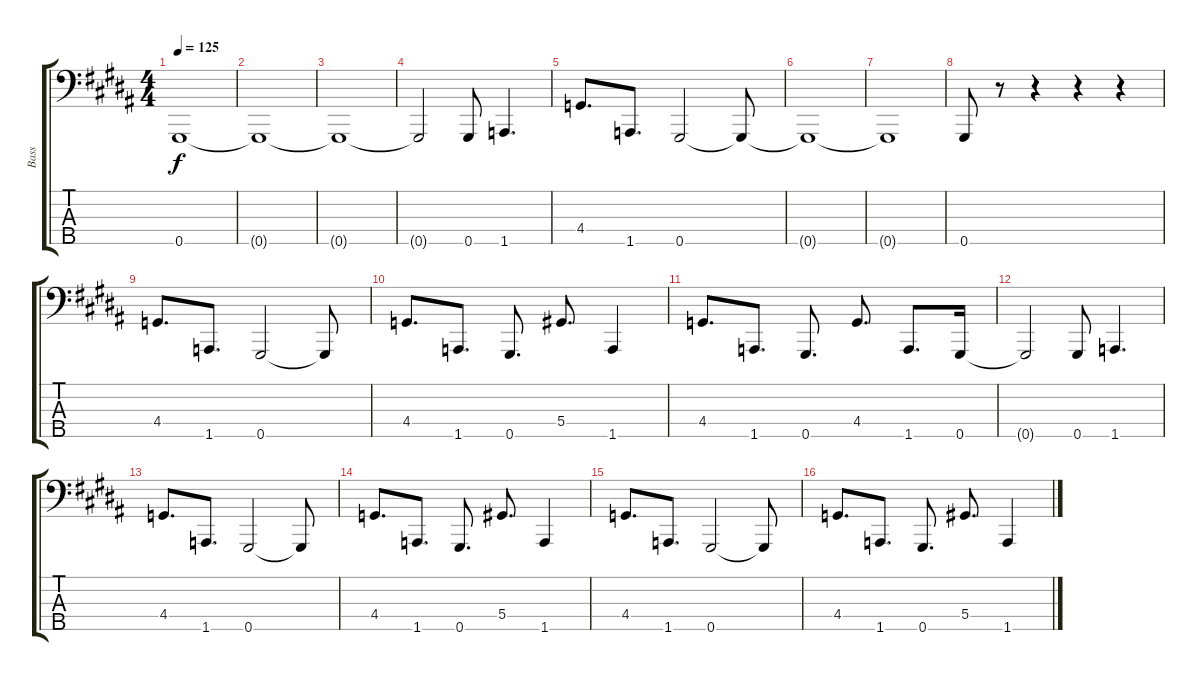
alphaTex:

\track ("Bass" "Bass") {instrument electricbassfinger}
\staff {score tabs}
\tuning (F2 Db2 Ab1 Eb1 Ab0) {hide}
\ts (4 4)
\tempo 125
\clef f4
\ks g#minor
0.5.1{dy f} |
0.5{t}.1 |
0.5{t}.1 |
0.5{t}.2 0.5.8 1.5.4{d} |
4.4.8{d} 1.5.8{d} 0.5.2 0.5{t}.8 |
0.5{t}.1 |
0.5{t}.1 |
0.5.8 r.8 r.4 r.4 r.4 |
4.4.8{d} 1.5.8{d} 0.5.2 0.5{t}.8 |
4.4.8{d} 1.5.8{d} 0.5.8{d} 5.4.8{d} 1.5.4 |
4.4.8{d} 1.5.8{d} 0.5.8{d} 4.4.8{d} 1.5.8{d} 0.5.16 |
0.5{t}.2 0.5.8 1.5.4{d} |
4.4.8{d} 1.5.8{d} 0.5.2 0.5{t}.8 |
4.4.8{d} 1.5.8{d} 0.5.8{d} 5.4.8{d} 1.5.4 |
4.4.8{d} 1.5.8{d} 0.5.2 0.5{t}.8 |
4.4.8{d} 1.5.8{d} 0.5.8{d} 5.4.8{d} 1.5.4
